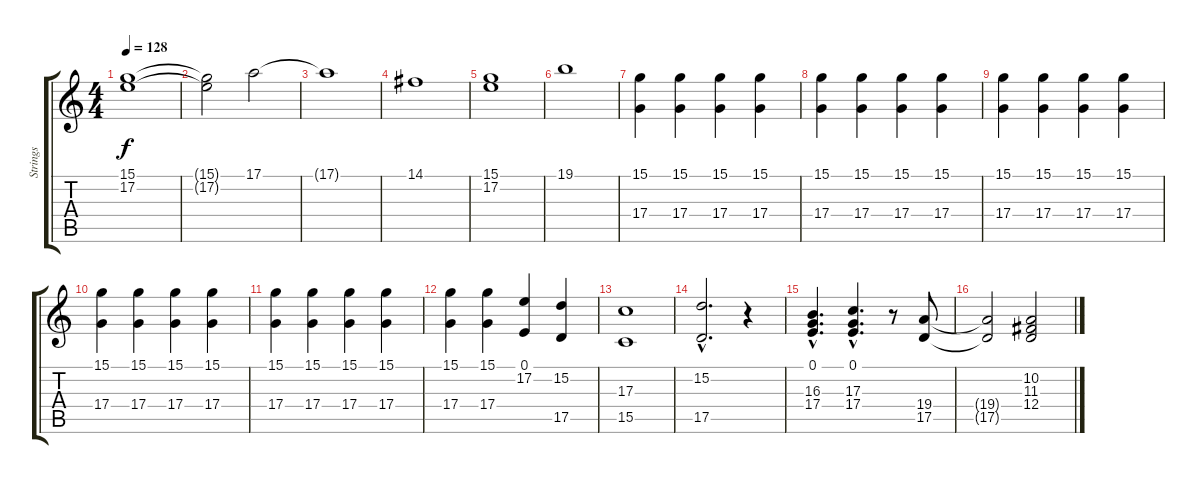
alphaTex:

\track ("Strings" "Strings") {instrument synthstrings1}
\staff {score tabs}
\tuning (E4 B3 G3 D3 A2 E2) {hide}
\ts (4 4)
\tempo 128
\clef g2
\ks c
(15.1 17.2).1{dy f} |
(15.1{t} 17.2{t}).2 17.1.2 |
17.1{t}.1 |
14.1.1 |
(15.1 17.2).1 |
19.1.1 |
(15.1 17.4).4 (15.1 17.4).4 (15.1 17.4).4 (15.1 17.4).4 |
(15.1 17.4).4 (15.1 17.4).4 (15.1 17.4).4 (15.1 17.4).4 |
(15.1 17.4).4 (15.1 17.4).4 (15.1 17.4).4 (15.1 17.4).4 |
(15.1 17.4).4 (15.1 17.4).4 (15.1 17.4).4 (15.1 17.4).4 |
(15.1 17.4).4 (15.1 17.4).4 (15.1 17.4).4 (15.1 17.4).4 |
(15.1 17.4).4 (15.1 17.4).4 (0.1 17.2).4 (15.2 17.5).4 |
(17.3 15.5).1 |
(15.2{hac} 17.5{hac}).2{d} r.4 |
(0.1{hac} 16.3{hac} 17.4{hac}).4{d} (0.1{hac} 17.3{hac} 17.4{hac}).4{d} r.8 (19.4 17.5).8 |
(19.4{t} 17.5{t}).2 (10.2 11.3 12.4).2
